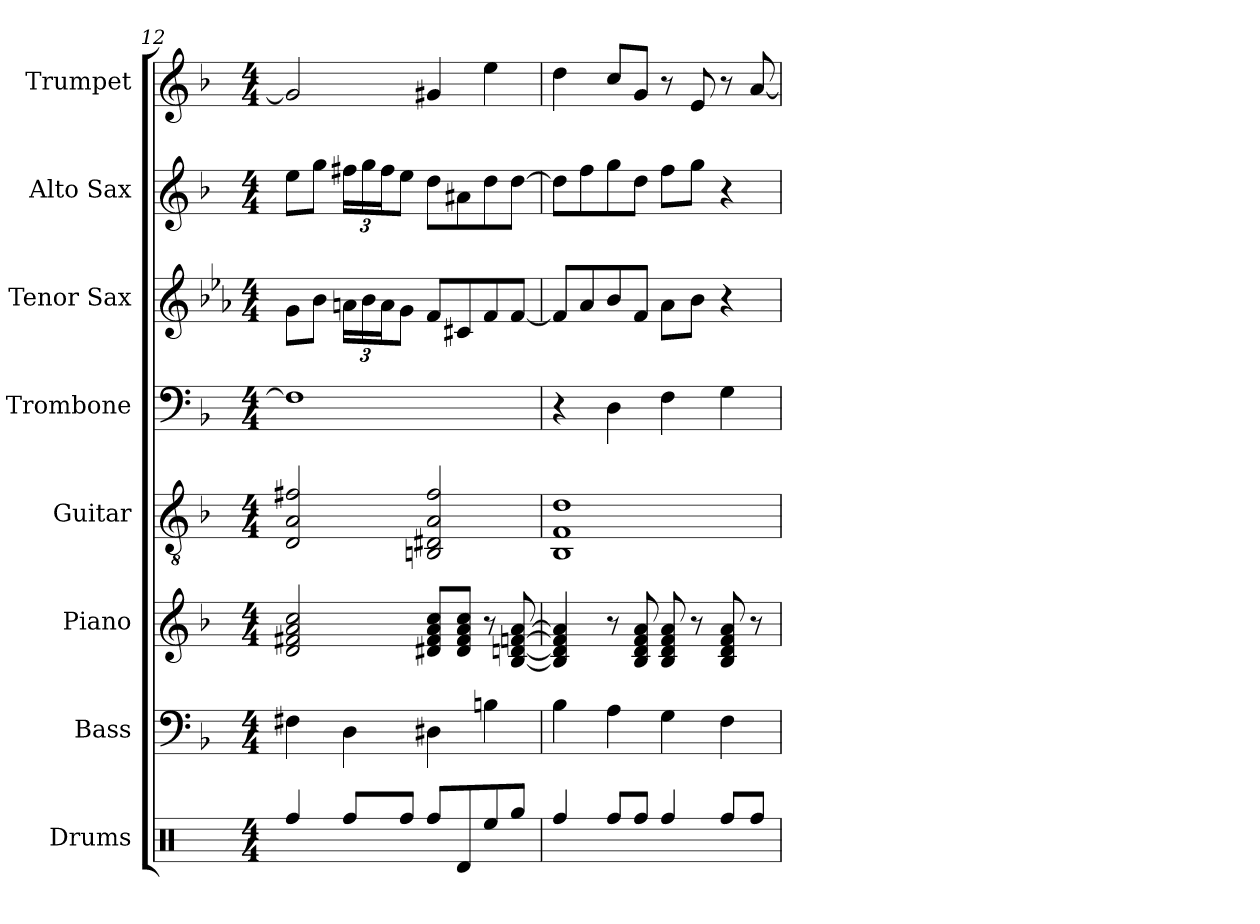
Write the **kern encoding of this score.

**kern	**kern	**kern	**kern	**kern	**kern	**kern	**kern
*part8	*part7	*part6	*part5	*part4	*part3	*part2	*part1
*staff8	*staff7	*staff6	*staff5	*staff4	*staff3	*staff2	*staff1
*I"Drums	*I"Bass	*I"Piano	*I"Guitar	*I"Trombone	*I"Tenor Sax	*I"Alto Sax	*I"Trumpet
*I'Drums	*I'Bass	*I'Piano	*I'Gtr.	*I'Tbn.	*I'Tenor	*I'Alto	*I'Tpt.
*clefX	*clefF4	*clefG2	*clefGv2	*clefF4	*clefG2	*clefG2	*clefG2
*	*ITrd7c12	*	*	*	*ITrd8c14	*ITrd5c9	*ITrd1c2
*k[]	*k[b-]	*k[b-]	*k[b-]	*k[b-]	*k[b-e-a-]	*k[b-e-a-d-]	*k[b-e-a-]
*M4/4	*M4/4	*M4/4	*M4/4	*M4/4	*M4/4	*M4/4	*M4/4
=12	=12	=12	=12	=12	=12	=12	=12
4Rff/	4FF#X\	2d/ 2f#X/ 2a/ 2cc/	2D/ 2A/ 2f#X/	1F#]	8G\L	8g\L	2f#/]
.	.	.	.	.	8B-\J	8b-\J	.
*	*	*	*	*	*Xbrackettup	*Xbrackettup	*
8Rff/L	4DD\	.	.	.	24An\LL	24an\LL	.
.	.	.	.	.	24B-\	24b-\	.
.	.	.	.	.	24A\J	24a\J	.
8Rff/J	.	.	.	.	8G\J	8g\J	.
8Rff/L	4DD#X\	8d#X/ 8f#/ 8a/ 8cc/L	2BBn/ 2D#X/ 2A/ 2f#/	.	8F/L	8f\L	4f#X/
8Rd/	.	8d#/ 8f#/ 8a/ 8cc/J	.	.	8C#X/	8c#X\	.
8Ree/	4BBn\	8r	.	.	8F/	8f\	4dd\
8Rgg/J	.	[8B-/ [8dn/ [8fn/ [8a/	.	.	[8F/J	[8f\J	.
!!LO:PB:g=z
=13	=13	=13	=13	=13	=13	=13	=13
4Rff/	4BB-\	4B-/] 4d/] 4f/] 4a/]	1BB- 1F 1d	4r	8F/L]	8f\L]	4cc\
.	.	.	.	.	8A-/	8a-\	.
8Rff/L	4AA\	8r	.	4D\	8B-/	8b-\	8b-/L
8Rff/J	.	8B-/ 8d/ 8f/ 8a/	.	.	8F/J	8f\J	8f/J
4Rff/	4GG\	8B-/ 8d/ 8f/ 8a/	.	4F\	8A-\L	8a-\L	8r
.	.	8r	.	.	8B-\J	8b-\J	8d/
8Rff/L	4FF\	8B-/ 8d/ 8f/ 8a/	.	4G\	4r	4r	8r
8Rff/J	.	8r	.	.	.	.	[8g/
=	=	=	=	=	=	=	=
*-	*-	*-	*-	*-	*-	*-	*-
